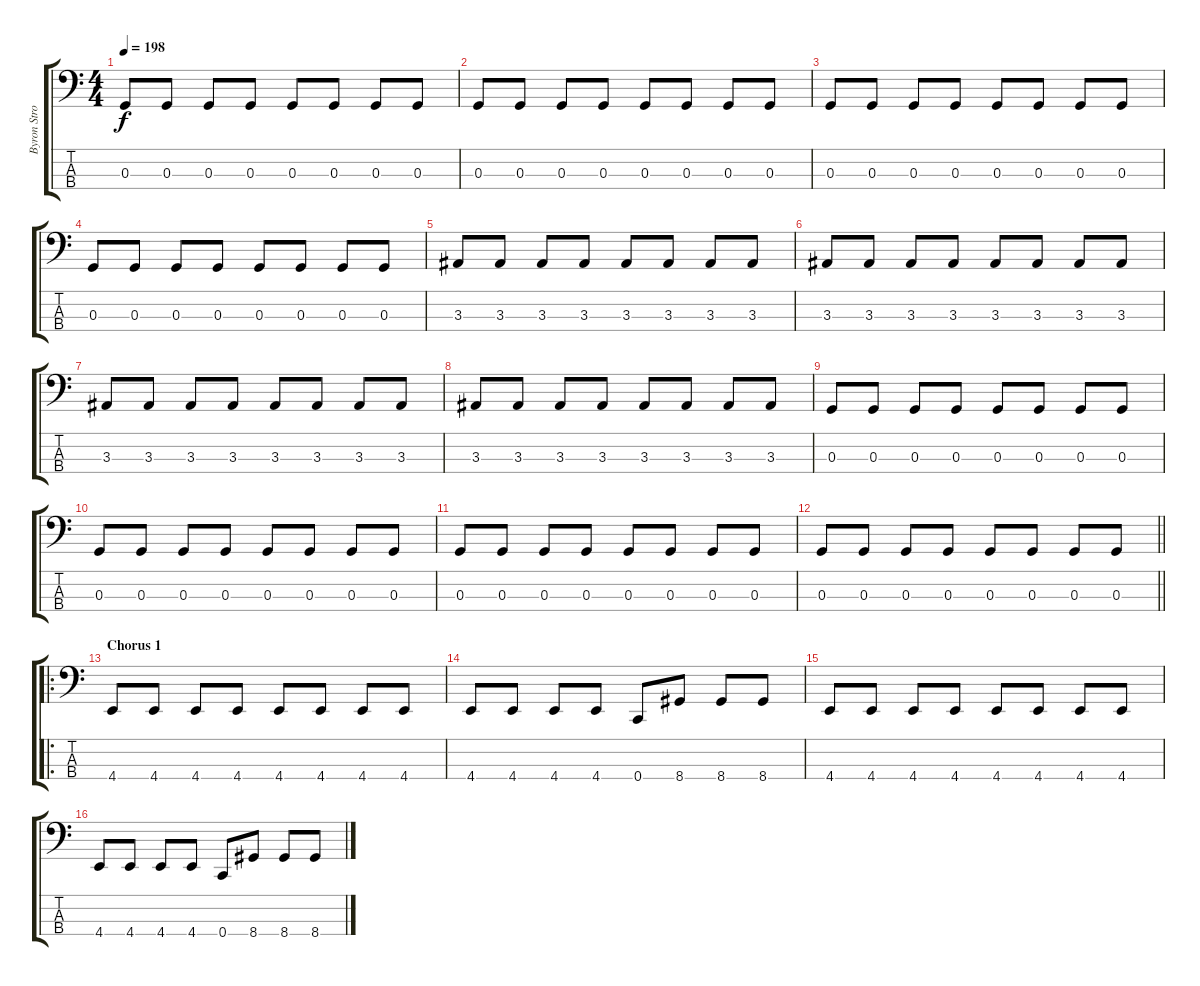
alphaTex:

\track ("Byron Stroud" "Byron Stro") {instrument electricbasspick}
\staff {score tabs}
\tuning (G2 C2 G1 C1) {hide}
\ts (4 4)
\tempo 198
\clef f4
\ks c
0.3.8{dy f} 0.3.8 0.3.8 0.3.8 0.3.8 0.3.8 0.3.8 0.3.8 |
0.3.8 0.3.8 0.3.8 0.3.8 0.3.8 0.3.8 0.3.8 0.3.8 |
0.3.8 0.3.8 0.3.8 0.3.8 0.3.8 0.3.8 0.3.8 0.3.8 |
0.3.8 0.3.8 0.3.8 0.3.8 0.3.8 0.3.8 0.3.8 0.3.8 |
3.3.8 3.3.8 3.3.8 3.3.8 3.3.8 3.3.8 3.3.8 3.3.8 |
3.3.8 3.3.8 3.3.8 3.3.8 3.3.8 3.3.8 3.3.8 3.3.8 |
3.3.8 3.3.8 3.3.8 3.3.8 3.3.8 3.3.8 3.3.8 3.3.8 |
3.3.8 3.3.8 3.3.8 3.3.8 3.3.8 3.3.8 3.3.8 3.3.8 |
0.3.8 0.3.8 0.3.8 0.3.8 0.3.8 0.3.8 0.3.8 0.3.8 |
0.3.8 0.3.8 0.3.8 0.3.8 0.3.8 0.3.8 0.3.8 0.3.8 |
0.3.8 0.3.8 0.3.8 0.3.8 0.3.8 0.3.8 0.3.8 0.3.8 |
\barLineRight lightlight
0.3.8 0.3.8 0.3.8 0.3.8 0.3.8 0.3.8 0.3.8 0.3.8 |
\ro
\section ("" "Chorus 1")
4.4.8 4.4.8 4.4.8 4.4.8 4.4.8 4.4.8 4.4.8 4.4.8 |
4.4.8 4.4.8 4.4.8 4.4.8 0.4.8 8.4.8 8.4.8 8.4.8 |
4.4.8 4.4.8 4.4.8 4.4.8 4.4.8 4.4.8 4.4.8 4.4.8 |
4.4.8 4.4.8 4.4.8 4.4.8 0.4.8 8.4.8 8.4.8 8.4.8
